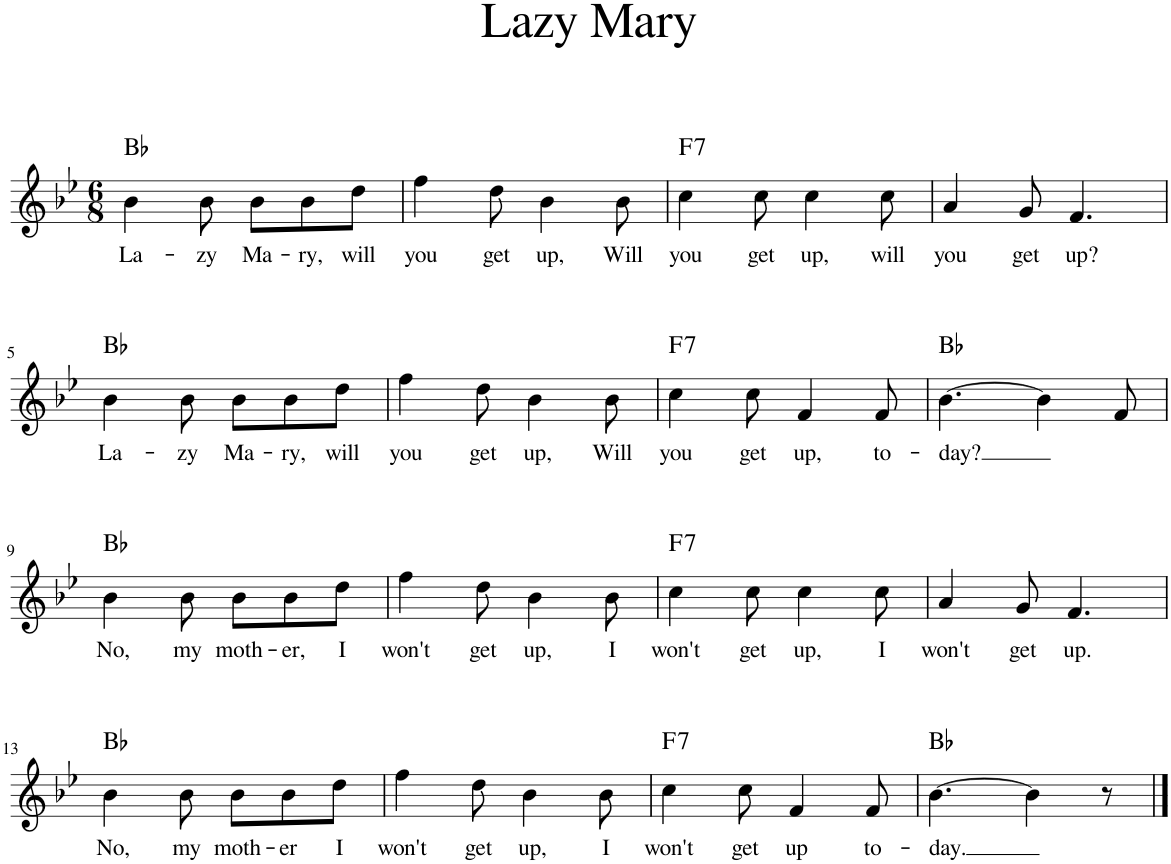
**kern	**text	**harte
*part1	*part1	*part1
*staff1	*staff1	*
*I"Violin	*	*
*I'Vln	*	*
*clefG2	*	*
*k[b-e-]	*	*
*M6/8	*	*
=1	=1	=1
!	!LO:LY:b	!
4b-\	La-	Bb:maj
!	!LO:LY:b	!
8b-\	-zy	.
!	!LO:LY:b	!
8b-\L	Ma-	.
!	!LO:LY:b	!
8b-\	-ry,	.
!	!LO:LY:b	!
8dd\J	will	.
=2	=2	=2
!	!LO:LY:b	!
4ff\	you	.
!	!LO:LY:b	!
8dd\	get	.
!	!LO:LY:b	!
4b-\	up,	.
!	!LO:LY:b	!
8b-\	Will	.
=3	=3	=3
!	!LO:LY:b	!LO:H:kt=7
4cc\	you	F:7
!	!LO:LY:b	!
8cc\	get	.
!	!LO:LY:b	!
4cc\	up,	.
!	!LO:LY:b	!
8cc\	will	.
=4	=4	=4
!	!LO:LY:b	!
4a/	you	.
!	!LO:LY:b	!
8g/	get	.
!	!LO:LY:b	!
4.f/	up?	.
!!LO:LB:g=z
=5	=5	=5
!	!LO:LY:b	!
4b-\	La-	Bb:maj
!	!LO:LY:b	!
8b-\	-zy	.
!	!LO:LY:b	!
8b-\L	Ma-	.
!	!LO:LY:b	!
8b-\	-ry,	.
!	!LO:LY:b	!
8dd\J	will	.
=6	=6	=6
!	!LO:LY:b	!
4ff\	you	.
!	!LO:LY:b	!
8dd\	get	.
!	!LO:LY:b	!
4b-\	up,	.
!	!LO:LY:b	!
8b-\	Will	.
=7	=7	=7
!	!LO:LY:b	!LO:H:kt=7
4cc\	you	F:7
!	!LO:LY:b	!
8cc\	get	.
!	!LO:LY:b	!
4f/	up,	.
!	!LO:LY:b	!
8f/	to-	.
=8	=8	=8
!	!LO:LY:b	!
[4.b-\	-day?	Bb:maj
4b-\]	.	.
8f/	.	.
!!LO:LB:g=z
=9	=9	=9
!	!LO:LY:b	!
4b-\	No,	Bb:maj
!	!LO:LY:b	!
8b-\	my	.
!	!LO:LY:b	!
8b-\L	moth-	.
!	!LO:LY:b	!
8b-\	-er,	.
!	!LO:LY:b	!
8dd\J	I	.
=10	=10	=10
!	!LO:LY:b	!
4ff\	won't	.
!	!LO:LY:b	!
8dd\	get	.
!	!LO:LY:b	!
4b-\	up,	.
!	!LO:LY:b	!
8b-\	I	.
=11	=11	=11
!	!LO:LY:b	!LO:H:kt=7
4cc\	won't	F:7
!	!LO:LY:b	!
8cc\	get	.
!	!LO:LY:b	!
4cc\	up,	.
!	!LO:LY:b	!
8cc\	I	.
=12	=12	=12
!	!LO:LY:b	!
4a/	won't	.
!	!LO:LY:b	!
8g/	get	.
!	!LO:LY:b	!
4.f/	up.	.
!!LO:LB:g=z
=13	=13	=13
!	!LO:LY:b	!
4b-\	No,	Bb:maj
!	!LO:LY:b	!
8b-\	my	.
!	!LO:LY:b	!
8b-\L	moth-	.
!	!LO:LY:b	!
8b-\	-er	.
!	!LO:LY:b	!
8dd\J	I	.
=14	=14	=14
!	!LO:LY:b	!
4ff\	won't	.
!	!LO:LY:b	!
8dd\	get	.
!	!LO:LY:b	!
4b-\	up,	.
!	!LO:LY:b	!
8b-\	I	.
=15	=15	=15
!	!LO:LY:b	!LO:H:kt=7
4cc\	won't	F:7
!	!LO:LY:b	!
8cc\	get	.
!	!LO:LY:b	!
4f/	up	.
!	!LO:LY:b	!
8f/	to-	.
=16	=16	=16
!	!LO:LY:b	!
[4.b-\	-day.	Bb:maj
4b-\]	.	.
8r	.	.
==	==	==
*-	*-	*-
